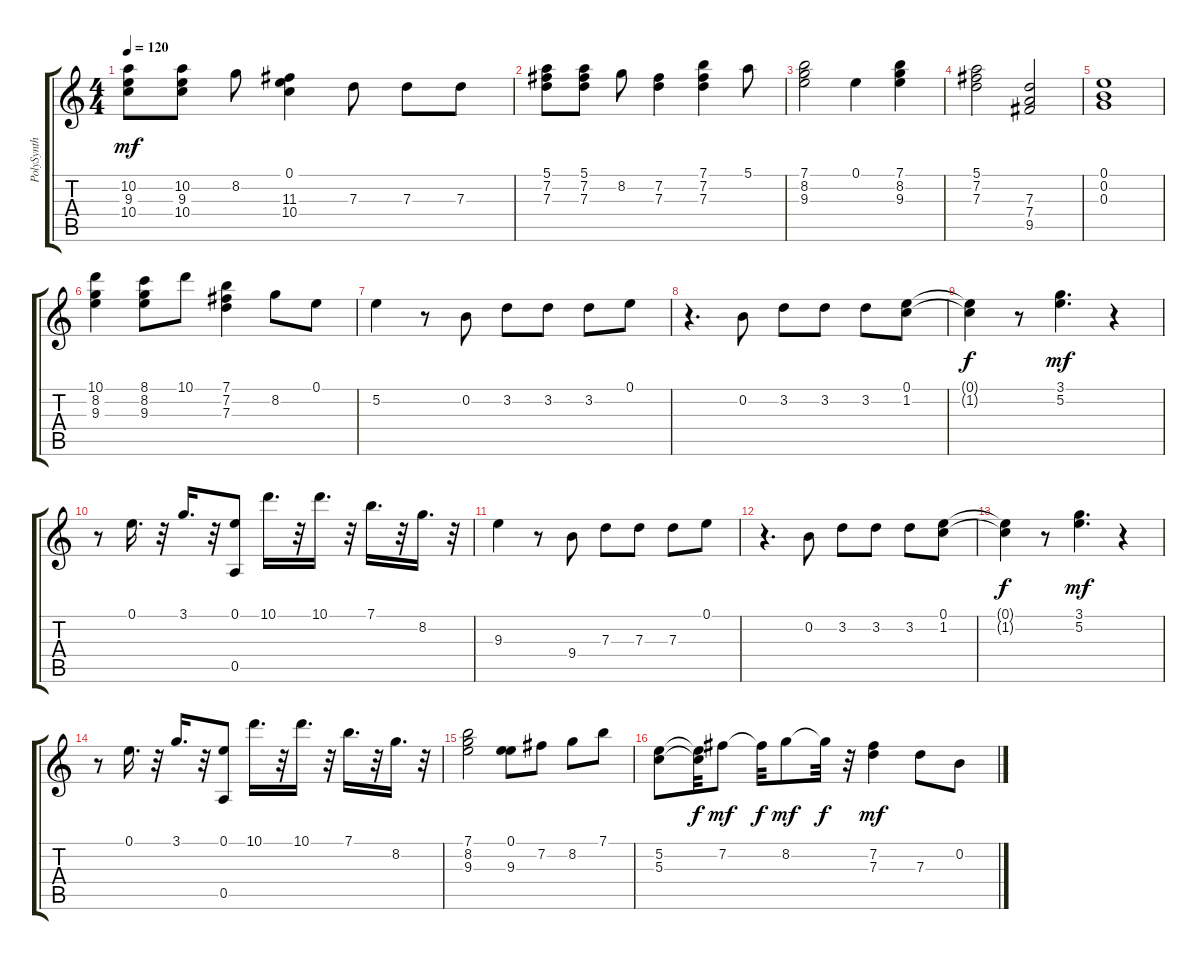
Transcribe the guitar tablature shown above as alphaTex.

\track ("PolySynth" "PolySynth") {mute instrument distortionguitar}
\staff {score tabs}
\tuning (E4 B3 G3 D3 A2 E2) {hide}
\ts (4 4)
\tempo 120
\clef g2
\ks c
(10.2 9.3 10.4).8{dy mf} (10.2 9.3 10.4).8 8.2.8 (0.1 11.3 10.4).4 7.3.8 7.3.8 7.3.8 |
(5.1 7.2 7.3).8 (5.1 7.2 7.3).8 8.2.8 (7.2 7.3).4 (7.1 7.2 7.3).4 5.1.8 |
(7.1 8.2 9.3).2 0.1.4 (7.1 8.2 9.3).4 |
(5.1 7.2 7.3).2 (7.3 7.4 9.5).2 |
(0.1 0.2 0.3).1 |
(10.1 8.2 9.3).4 (8.1 8.2 9.3).8 10.1.8 (7.1 7.2 7.3).4 8.2.8 0.1.8 |
5.2.4 r.8 0.2.8 3.2.8 3.2.8 3.2.8 0.1.8 |
r.4{d} 0.2.8 3.2.8 3.2.8 3.2.8 (0.1 1.2).8 |
(0.1{t} 1.2{t}).4{dy f} r.8 (3.1 5.2).4{d dy mf} r.4 |
r.8 0.1.16{d} r.32 3.1.16{d} r.32 (0.1 0.5).8 10.1.16{d} r.32 10.1.16{d} r.32 7.1.16{d} r.32 8.2.16{d} r.32 |
9.3.4 r.8 9.4.8 7.3.8 7.3.8 7.3.8 0.1.8 |
r.4{d} 0.2.8 3.2.8 3.2.8 3.2.8 (0.1 1.2).8 |
(0.1{t} 1.2{t}).4{dy f} r.8 (3.1 5.2).4{d dy mf} r.4 |
r.8 0.1.16{d} r.32 3.1.16{d} r.32 (0.1 0.5).8 10.1.16{d} r.32 10.1.16{d} r.32 7.1.16{d} r.32 8.2.16{d} r.32 |
(7.1 8.2 9.3).2 (0.1 9.3).8 7.2.8 8.2.8 7.1.8 |
(5.2 5.3).8 (5.2{t} 5.3{t}).32{dy f} 7.2.8{dy mf} 7.2{t}.32{dy f} 8.2.8{dy mf} 8.2{t}.32{dy f} r.32 (7.2 7.3).4{dy mf} 7.3.8 0.2.8
